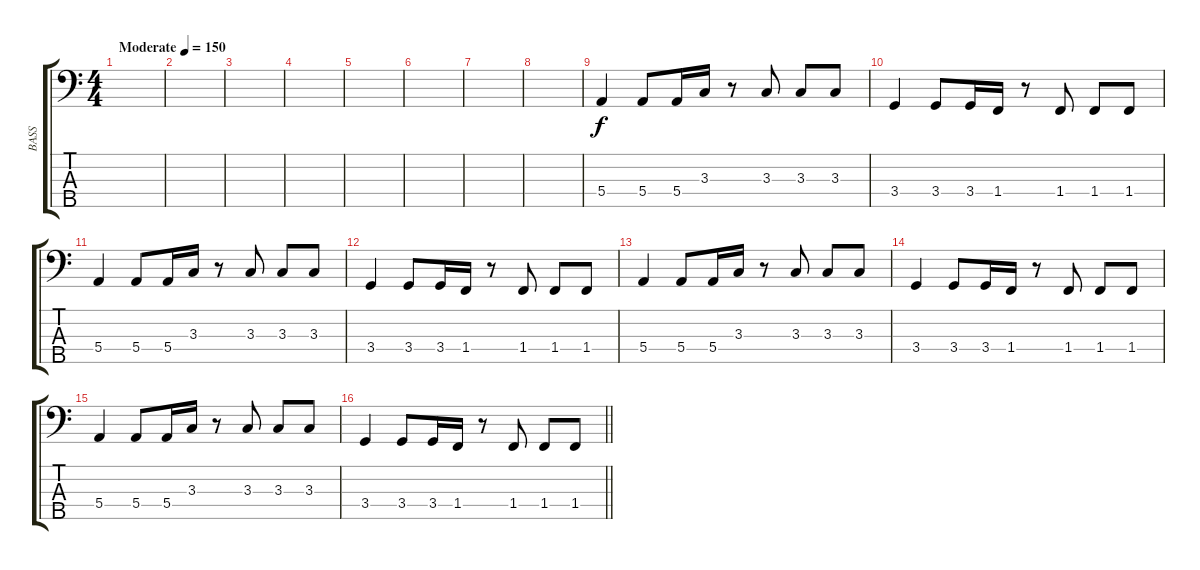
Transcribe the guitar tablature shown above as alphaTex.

\track ("BASS" "BASS") {instrument electricbassfinger}
\staff {score tabs}
\tuning (G2 D2 A1 E1 B0) {hide}
\ts (4 4)
\tempo (150 "Moderate")
\clef f4
\ks c
|
|
|
|
|
|
|
|
5.4.4 5.4.8 5.4.16 3.3.16 r.8 3.3.8 3.3.8 3.3.8 |
3.4.4 3.4.8 3.4.16 1.4.16 r.8 1.4.8 1.4.8 1.4.8 |
5.4.4 5.4.8 5.4.16 3.3.16 r.8 3.3.8 3.3.8 3.3.8 |
3.4.4 3.4.8 3.4.16 1.4.16 r.8 1.4.8 1.4.8 1.4.8 |
5.4.4 5.4.8 5.4.16 3.3.16 r.8 3.3.8 3.3.8 3.3.8 |
3.4.4 3.4.8 3.4.16 1.4.16 r.8 1.4.8 1.4.8 1.4.8 |
5.4.4 5.4.8 5.4.16 3.3.16 r.8 3.3.8 3.3.8 3.3.8 |
\barLineRight lightlight
3.4.4 3.4.8 3.4.16 1.4.16 r.8 1.4.8 1.4.8 1.4.8
